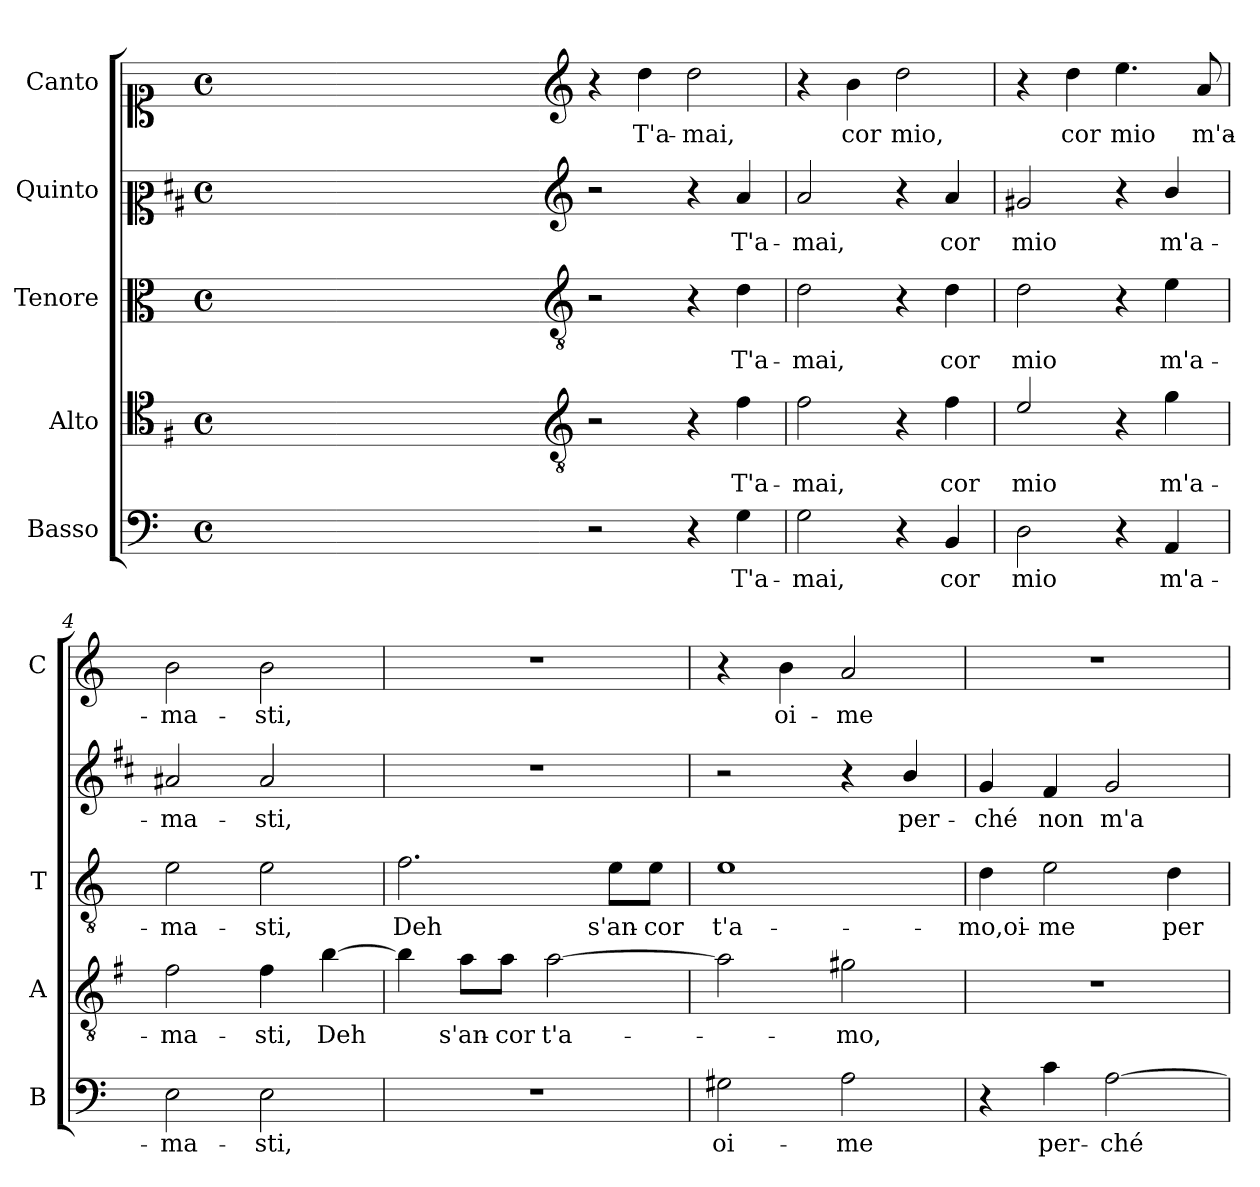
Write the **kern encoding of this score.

**kern	**text	**kern	**text	**kern	**text	**kern	**text	**kern	**text
*part5	*part5	*part4	*part4	*part3	*part3	*part2	*part2	*part1	*part1
*staff5	*staff5	*staff4	*staff4	*staff3	*staff3	*staff2	*staff2	*staff1	*staff1
*I"Basso	*	*I"Alto	*	*I"Tenore	*	*I"Quinto	*	*I"Canto	*
*I'B	*	*I'A	*	*I'T	*	*	*	*I'C	*
*clefF4	*	*clefC4	*	*clefC3	*	*clefC2	*	*clefC1	*
*	*	*ITrd4c7	*	*	*	*ITrd1c2	*	*	*
*k[]	*	*k[]	*	*k[]	*	*k[]	*	*k[]	*
*C:	*	*C:	*	*C:	*	*C:	*	*C:	*
*M4/4	*	*M4/4	*	*M4/4	*	*M4/4	*	*M4/4	*
*met(c)	*	*met(c)	*	*met(c)	*	*met(c)	*	*met(c)	*
=	=	=	=	=	=	=	=	=	=
1ryy	.	1ryy	.	1ryy	.	1ryy	.	1ryy	.
=1X-	=1X-	=1X-	=1X-	=1X-	=1X-	=1X-	=1X-	=1X-	=1X-
4ryy	.	4ryy	.	4ryy	.	4ryy	.	4ryy	.
4ryy	.	4ryy	.	4ryy	.	4ryy	.	4ryy	.
4ryy	.	4ryy	.	4ryy	.	4ryy	.	4ryy	.
4ryy	.	4ryy	.	4ryy	.	4ryy	.	4ryy	.
=1-	=1-	=1-	=1-	=1-	=1-	=1-	=1-	=1-	=1-
*	*	*clefGv2	*	*clefGv2	*	*clefG2	*	*clefG2	*
2r	.	2r	.	2r	.	2r	.	4r	.
!	!	!	!	!	!	!	!	!	!LO:LY:b
.	.	.	.	.	.	.	.	4dd\	T'a-
!	!	!	!	!	!	!	!	!	!LO:LY:b
4r	.	4r	.	4r	.	4r	.	2dd\	-mai,
!	!LO:LY:b	!	!LO:LY:b	!	!LO:LY:b	!	!LO:LY:b	!	!
4G\	T'a-	4B\	T'a-	4d\	T'a-	4g/	T'a-	.	.
=2	=2	=2	=2	=2	=2	=2	=2	=2	=2
!	!LO:LY:b	!	!LO:LY:b	!	!LO:LY:b	!	!LO:LY:b	!	!
2G\	-mai,	2B\	-mai,	2d\	-mai,	2g/	-mai,	4r	.
!	!	!	!	!	!	!	!	!	!LO:LY:b
.	.	.	.	.	.	.	.	4b\	cor
!	!	!	!	!	!	!	!	!	!LO:LY:b
4r	.	4r	.	4r	.	4r	.	2dd\	mio,
!	!LO:LY:b	!	!LO:LY:b	!	!LO:LY:b	!	!LO:LY:b	!	!
4BB/	cor	4B\	cor	4d\	cor	4g/	cor	.	.
=3	=3	=3	=3	=3	=3	=3	=3	=3	=3
!	!LO:LY:b	!	!LO:LY:b	!	!LO:LY:b	!	!LO:LY:b	!	!
2D\	mio	2A/	mio	2d\	mio	2f#X/	mio	4r	.
!	!	!	!	!	!	!	!	!	!LO:LY:b
.	.	.	.	.	.	.	.	4dd\	cor
!	!	!	!	!	!	!	!	!	!LO:LY:b
4r	.	4r	.	4r	.	4r	.	4.ee\	mio
!	!LO:LY:b	!	!LO:LY:b	!	!LO:LY:b	!	!LO:LY:b	!	!
4AA/	m'a-	4c\	m'a-	4e\	m'a-	4a/	m'a-	.	.
!	!	!	!	!	!	!	!	!	!LO:LY:b
.	.	.	.	.	.	.	.	8a/	m'a-
=4	=4	=4	=4	=4	=4	=4	=4	=4	=4
!	!LO:LY:b	!	!LO:LY:b	!	!LO:LY:b	!	!LO:LY:b	!	!LO:LY:b
2E\	-ma-	2B\	-ma-	2e\	-ma-	2g#X/	-ma-	2b\	-ma-
!	!LO:LY:b	!	!LO:LY:b	!	!LO:LY:b	!	!LO:LY:b	!	!LO:LY:b
2E\	-sti,	4B\	-sti,	2e\	-sti,	2g#/	-sti,	2b\	-sti,
!	!	!	!LO:LY:b	!	!	!	!	!	!
.	.	[4e\	Deh	.	.	.	.	.	.
=5	=5	=5	=5	=5	=5	=5	=5	=5	=5
!	!	!	!	!	!LO:LY:b	!	!	!	!
1r	.	4e\]	.	2.f\	Deh	1r	.	1r	.
!	!	!	!LO:LY:b	!	!	!	!	!	!
.	.	8d\L	s'an-	.	.	.	.	.	.
!	!	!	!LO:LY:b	!	!	!	!	!	!
.	.	8d\J	-cor	.	.	.	.	.	.
!	!	!	!LO:LY:b	!	!	!	!	!	!
.	.	[2d\	t'a-	.	.	.	.	.	.
!	!	!	!	!	!LO:LY:b	!	!	!	!
.	.	.	.	8e\L	s'an-	.	.	.	.
!	!	!	!	!	!LO:LY:b	!	!	!	!
.	.	.	.	8e\J	-cor	.	.	.	.
!!LO:LB:g=z
=6	=6	=6	=6	=6	=6	=6	=6	=6	=6
!	!LO:LY:b	!	!	!	!LO:LY:b	!	!	!	!
2G#X\	oi-	2d\]	.	1e	t'a-	2r	.	4r	.
!	!	!	!	!	!	!	!	!	!LO:LY:b
.	.	.	.	.	.	.	.	4b\	oi-
!	!LO:LY:b	!	!LO:LY:b	!	!	!	!	!	!LO:LY:b
2A\	-me	2c#X\	-mo,	.	.	4r	.	2a/	-me
!	!	!	!	!	!	!	!LO:LY:b	!	!
.	.	.	.	.	.	4a/	per-	.	.
=7	=7	=7	=7	=7	=7	=7	=7	=7	=7
!	!	!	!	!	!LO:LY:b	!	!LO:LY:b	!	!
4r	.	1r	.	4d\	-mo,oi-	4f/	-ché	1r	.
!	!LO:LY:b	!	!	!	!LO:LY:b	!	!LO:LY:b	!	!
4c\	per-	.	.	2e\	-me	4e/	non	.	.
!	!LO:LY:b	!	!	!	!	!	!LO:LY:b	!	!
[2A\	-ché	.	.	.	.	2f/	m'a-	.	.
!	!	!	!	!	!LO:LY:b	!	!	!	!
.	.	.	.	4d\	per-	.	.	.	.
=	=	=	=	=	=	=	=	=	=
*-	*-	*-	*-	*-	*-	*-	*-	*-	*-
